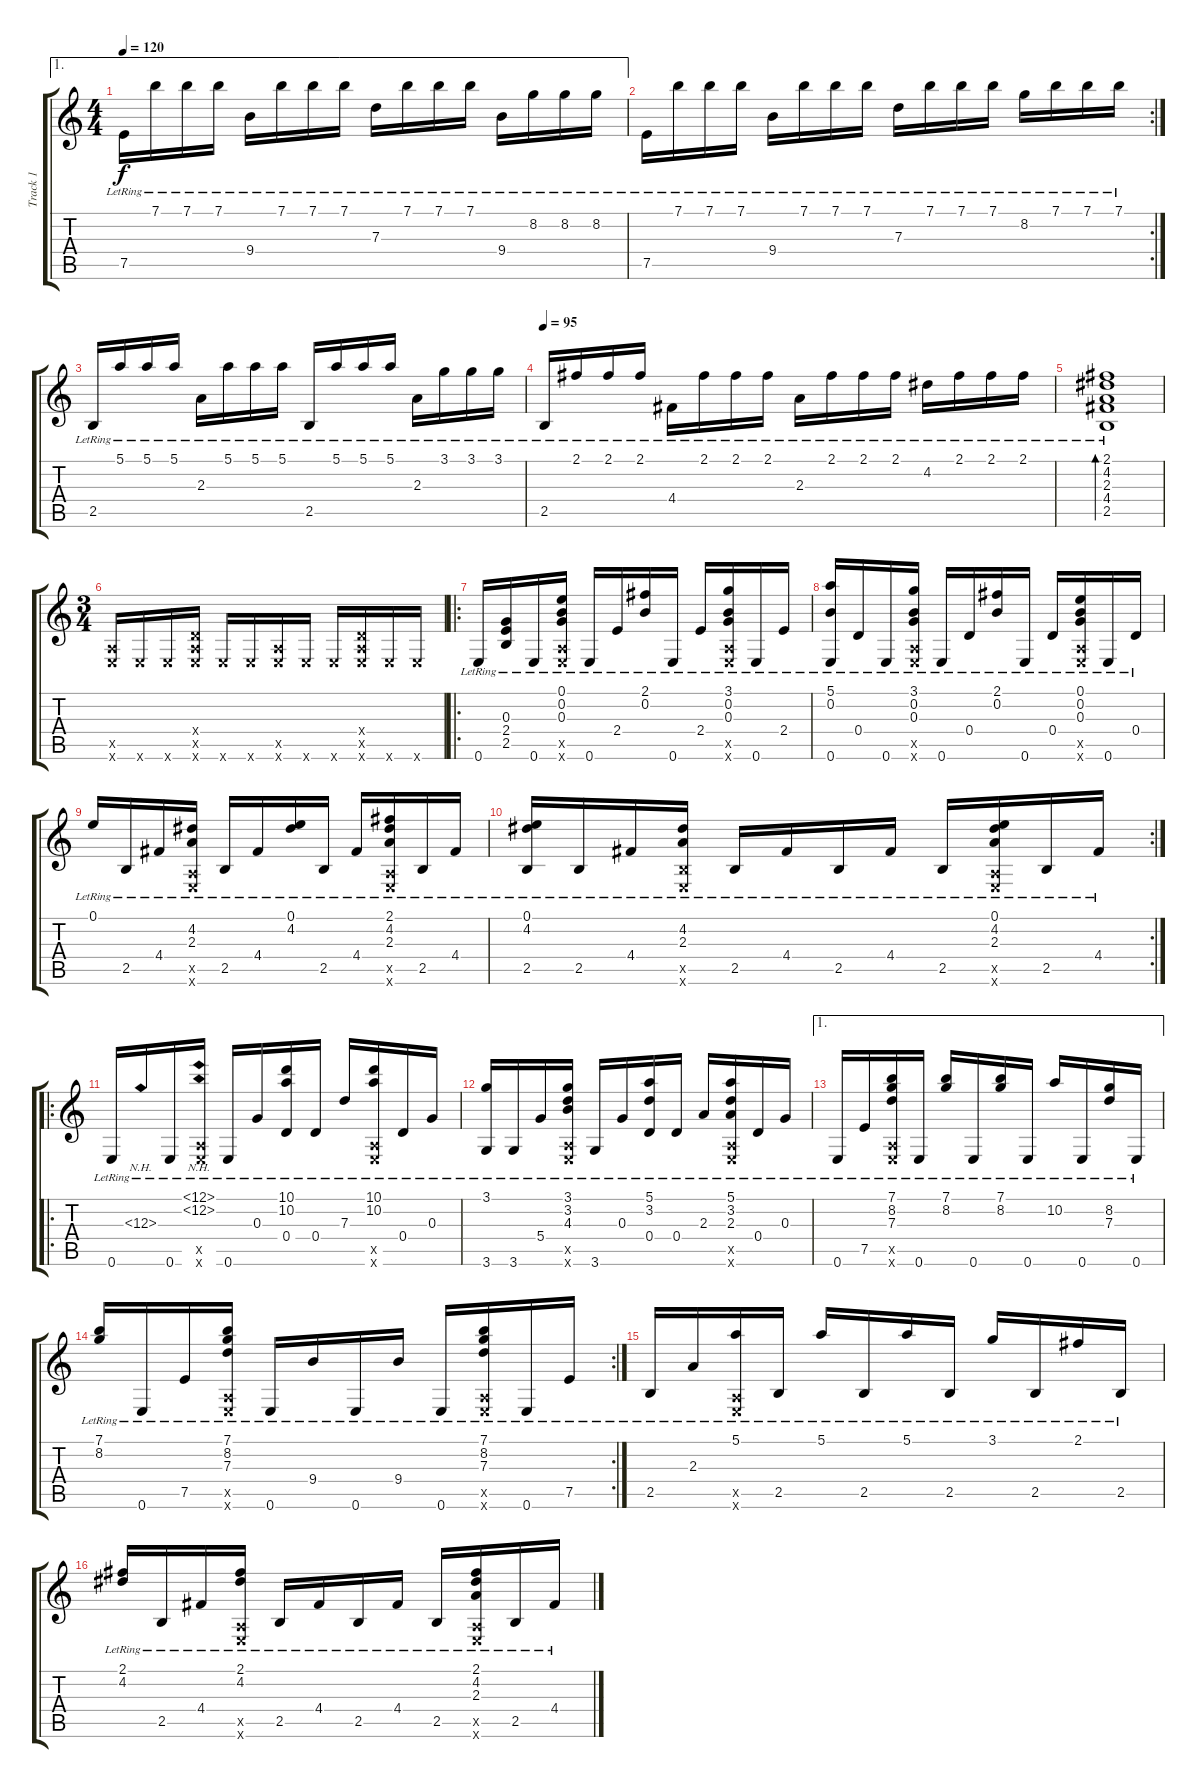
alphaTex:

\track ("Track 1" "Track 1") {instrument acousticguitarsteel}
\staff {score tabs}
\tuning (E4 B3 G3 D3 A2 E2) {hide}
\ae 1
\ts (4 4)
\tempo 120
\clef g2
\ks c
7.5{lr}.16{dy f} 7.1{lr}.16 7.1{lr}.16 7.1{lr}.16 9.4{lr}.16 7.1{lr}.16 7.1{lr}.16 7.1{lr}.16 7.3{lr}.16 7.1{lr}.16 7.1{lr}.16 7.1{lr}.16 9.4{lr}.16 8.2{lr}.16 8.2{lr}.16 8.2{lr}.16 |
\rc 2
7.5{lr}.16 7.1{lr}.16 7.1{lr}.16 7.1{lr}.16 9.4{lr}.16 7.1{lr}.16 7.1{lr}.16 7.1{lr}.16 7.3{lr}.16 7.1{lr}.16 7.1{lr}.16 7.1{lr}.16 8.2{lr}.16 7.1{lr}.16 7.1{lr}.16 7.1{lr}.16 |
2.5{lr}.16 5.1{lr}.16 5.1{lr}.16 5.1{lr}.16 2.3{lr}.16 5.1{lr}.16 5.1{lr}.16 5.1{lr}.16 2.5{lr}.16 5.1{lr}.16 5.1{lr}.16 5.1{lr}.16 2.3{lr}.16 3.1{lr}.16 3.1{lr}.16 3.1{lr}.16 |
\tempo 95
2.5{lr}.16 2.1{lr}.16 2.1{lr}.16 2.1{lr}.16 4.4{lr}.16 2.1{lr}.16 2.1{lr}.16 2.1{lr}.16 2.3{lr}.16 2.1{lr}.16 2.1{lr}.16 2.1{lr}.16 4.2{lr}.16 2.1{lr}.16 2.1{lr}.16 2.1{lr}.16 |
(2.1{lr} 4.2{lr} 2.3{lr} 4.4{lr} 2.5{lr}).1{bd 480} |
\ts (3 4)
(0.5{x} 0.6{x}).16 0.6{x}.16 0.6{x}.16 (0.4{x} 0.5{x} 0.6{x}).16 0.6{x}.16 0.6{x}.16 (0.5{x} 0.6{x}).16 0.6{x}.16 0.6{x}.16 (0.4{x} 0.5{x} 0.6{x}).16 0.6{x}.16 0.6{x}.16 |
\ro
0.6{lr}.16{volume 15} (0.3{lr} 2.4{lr} 2.5{lr}).16 0.6{lr}.16 (0.1{lr} 0.2{lr} 0.3{lr} 0.5{x} 0.6{x}).16 0.6{lr}.16 2.4{lr}.16 (2.1{lr} 0.2{lr}).16 0.6{lr}.16 2.4{lr}.16 (3.1{lr} 0.2{lr} 0.3{lr} 0.5{x} 0.6{x}).16 0.6{lr}.16 2.4{lr}.16 |
(5.1{lr} 0.2{lr} 0.6{lr}).16 0.4{lr}.16 0.6{lr}.16 (3.1{lr} 0.2{lr} 0.3{lr} 0.5{x} 0.6{x}).16 0.6{lr}.16 0.4{lr}.16 (2.1{lr} 0.2{lr}).16 0.6{lr}.16 0.4{lr}.16 (0.1{lr} 0.2{lr} 0.3{lr} 0.5{x} 0.6{x}).16 0.6{lr}.16 0.4{lr}.16 |
0.1{lr}.16 2.5{lr}.16 4.4{lr}.16 (4.2{lr} 2.3{lr} 0.5{x} 0.6{x}).16 2.5{lr}.16 4.4{lr}.16 (0.1{lr} 4.2{lr}).16 2.5{lr}.16 4.4{lr}.16 (2.1{lr} 4.2{lr} 2.3{lr} 0.5{x} 0.6{x}).16 2.5{lr}.16 4.4{lr}.16 |
\rc 2
(0.1{lr} 4.2{lr} 2.5{lr}).16 2.5{lr}.16 4.4{lr}.16 (4.2{lr} 2.3{lr} 2.5{x} 0.6{x}).16 2.5{lr}.16 4.4{lr}.16 2.5{lr}.16 4.4{lr}.16 2.5{lr}.16 (0.1{lr} 4.2{lr} 2.3{lr} 0.5{x} 0.6{x}).16 2.5{lr}.16 4.4{lr}.16 |
\ro
0.6{lr}.16 12.3{nh lr}.16 0.6{lr}.16 (12.1{nh lr} 12.2{nh lr} 0.5{x} 0.6{x}).16 0.6{lr}.16 0.3{lr}.16 (10.1{lr} 10.2{lr} 0.4{lr}).16 0.4{lr}.16 7.3{lr}.16 (10.1{lr} 10.2{lr} 0.5{x} 0.6{x}).16 0.4{lr}.16 0.3{lr}.16 |
(3.1{lr} 3.6{lr}).16 3.6{lr}.16 5.4{lr}.16 (3.1{lr} 3.2{lr} 4.3{lr} 0.5{x} 0.6{x}).16 3.6{lr}.16 0.3{lr}.16 (5.1{lr} 3.2{lr} 0.4{lr}).16 0.4{lr}.16 2.3{lr}.16 (5.1{lr} 3.2{lr} 2.3{lr} 0.5{x} 0.6{x}).16 0.4{lr}.16 0.3{lr}.16 |
\ae 1
0.6{lr}.16 7.5{lr}.16 (7.1{lr} 8.2{lr} 7.3{lr} 0.5{x} 0.6{x}).16 0.6{lr}.16 (7.1{lr} 8.2{lr}).16 0.6{lr}.16 (7.1{lr} 8.2{lr}).16 0.6{lr}.16 10.2{lr}.16 0.6{lr}.16 (8.2{lr} 7.3{lr}).16 0.6{lr}.16 |
\rc 2
(7.1{lr} 8.2{lr}).16 0.6{lr}.16 7.5{lr}.16 (7.1{lr} 8.2{lr} 7.3{lr} 0.5{x} 0.6{x}).16 0.6{lr}.16 9.4{lr}.16 0.6{lr}.16 9.4{lr}.16 0.6{lr}.16 (7.1{lr} 8.2{lr} 7.3{lr} 0.5{x} 0.6{x}).16 0.6{lr}.16 7.5{lr}.16 |
2.5{lr}.16 2.3{lr}.16 (5.1{lr} 0.5{x} 0.6{x}).16 2.5{lr}.16 5.1{lr}.16 2.5{lr}.16 5.1{lr}.16 2.5{lr}.16 3.1{lr}.16 2.5{lr}.16 2.1{lr}.16 2.5{lr}.16 |
(2.1{lr} 4.2{lr}).16 2.5{lr}.16 4.4{lr}.16 (2.1{lr} 4.2{lr} 0.5{x} 0.6{x}).16 2.5{lr}.16 4.4{lr}.16 2.5{lr}.16 4.4{lr}.16 2.5{lr}.16 (2.1{lr} 4.2{lr} 2.3{lr} 0.5{x} 0.6{x}).16 2.5{lr}.16 4.4{lr}.16
